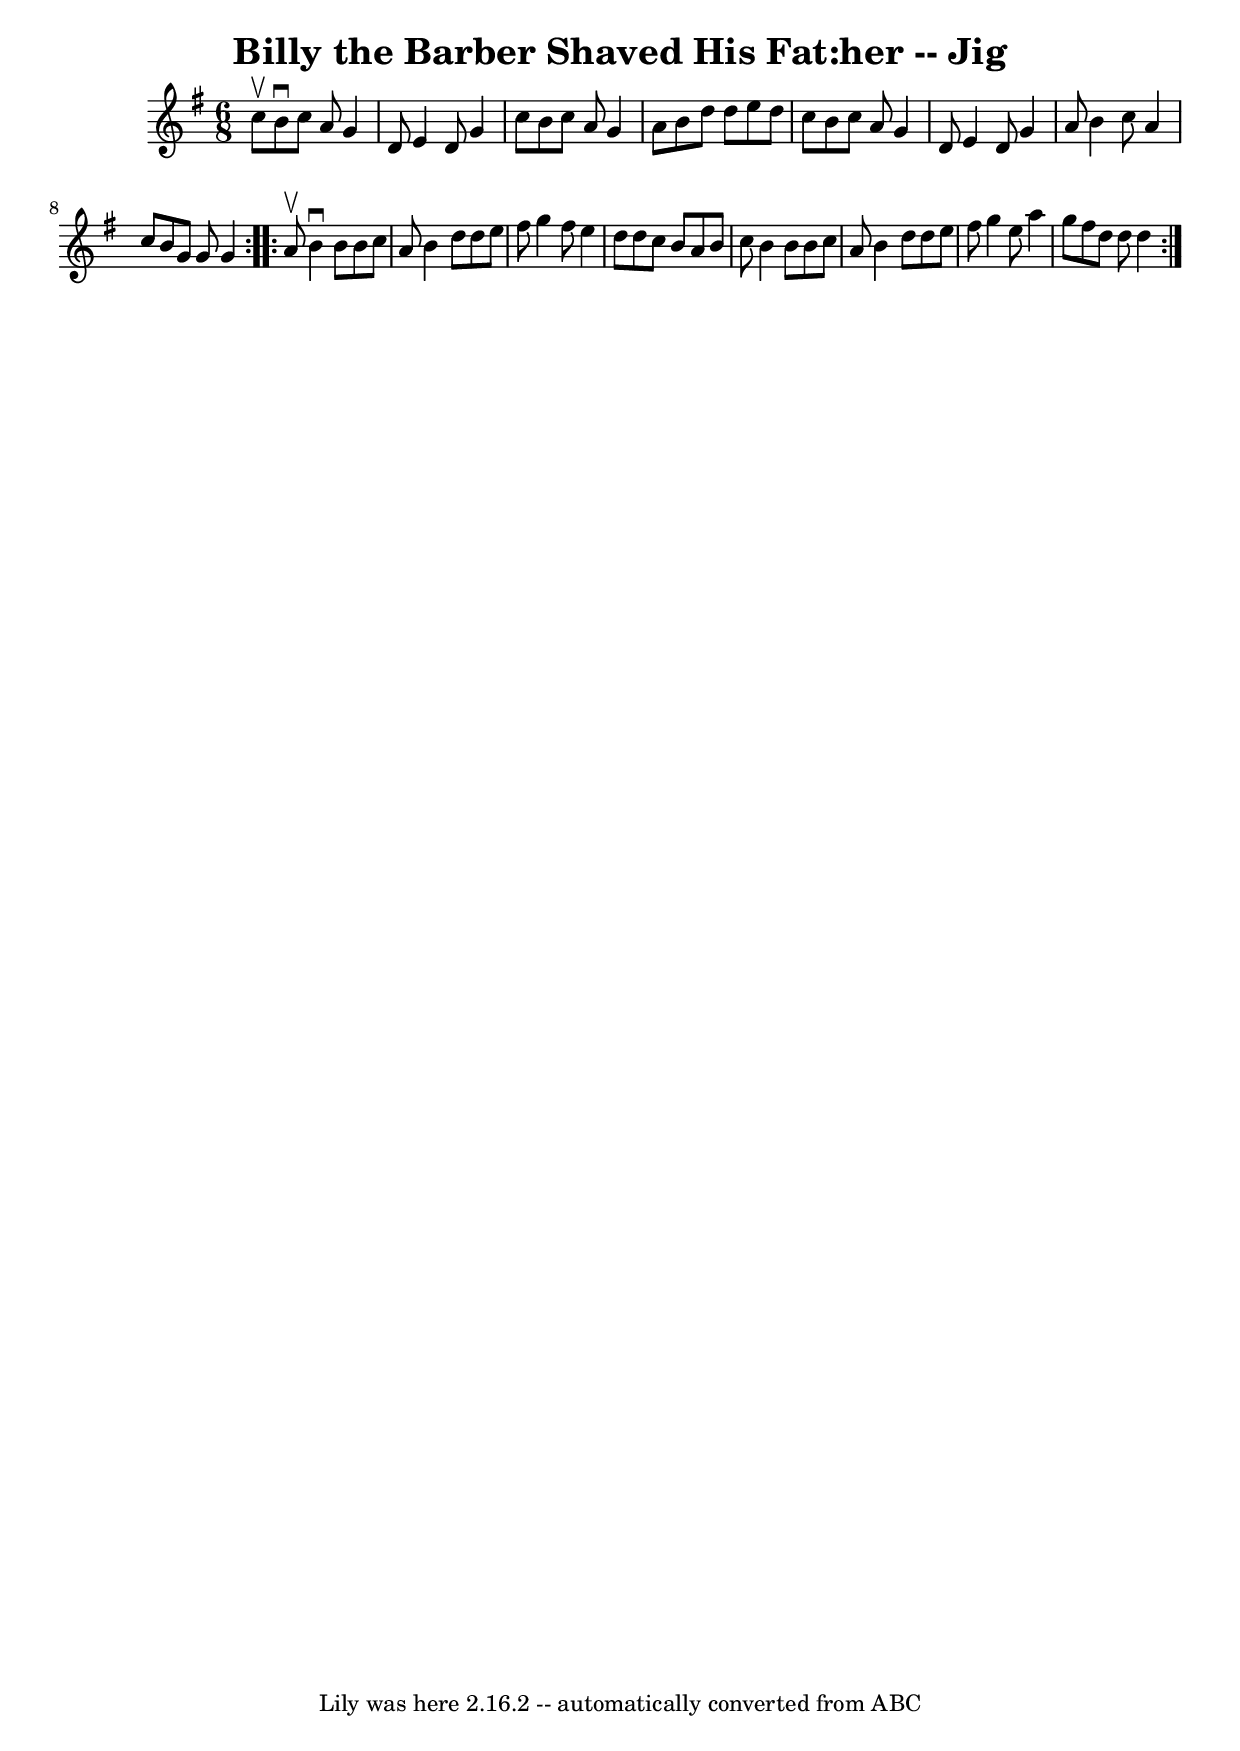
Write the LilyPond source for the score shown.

\version "2.7.40"
\include "Mammoth.ily"
\header {
	%% book = "Ryan's Mammoth Collection"
	crossRefNumber = "1"
	footnotes = ""
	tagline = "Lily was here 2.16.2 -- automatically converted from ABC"
	title = "Billy the Barber Shaved His Fat:her -- Jig"
}
voicedefault =  {
\set Score.defaultBarType = "empty"

\repeat volta 2 {
\time 6/8 \key g \major c''8^\upbow |
 b'8^\downbow c''8 a'8   
 g'4 d'8  |
 e'4 d'8 g'4 c''8  |
 b'8 c''8    
a'8 g'4 a'8  |
 b'8 d''8 d''8 e''8 d''8 c''8  
|
 b'8 c''8 a'8 g'4 d'8  |
 e'4 d'8 g'4    
a'8  |
 b'4 c''8 a'4 c''8  |
 b'8 g'8 g'8 g'4 
 } \repeat volta 2 { a'8^\upbow |
 b'4^\downbow b'8 b'8    
c''8 a'8  |
 b'4 d''8 d''8 e''8 fis''8  |
 g''4  
 fis''8 e''4 d''8  |
 d''8 c''8 b'8 a'8 b'8 c''8  
|
 b'4 b'8 b'8 c''8 a'8  |
 b'4 d''8 d''8   
 e''8 fis''8  |
 g''4 e''8 a''4 g''8  |
 fis''8    
d''8 d''8 d''4  }   
}

\score{
    <<

	\context Staff="default"
	{
	    \voicedefault 
	}

    >>
	\layout {
	}
	\midi {}
}
